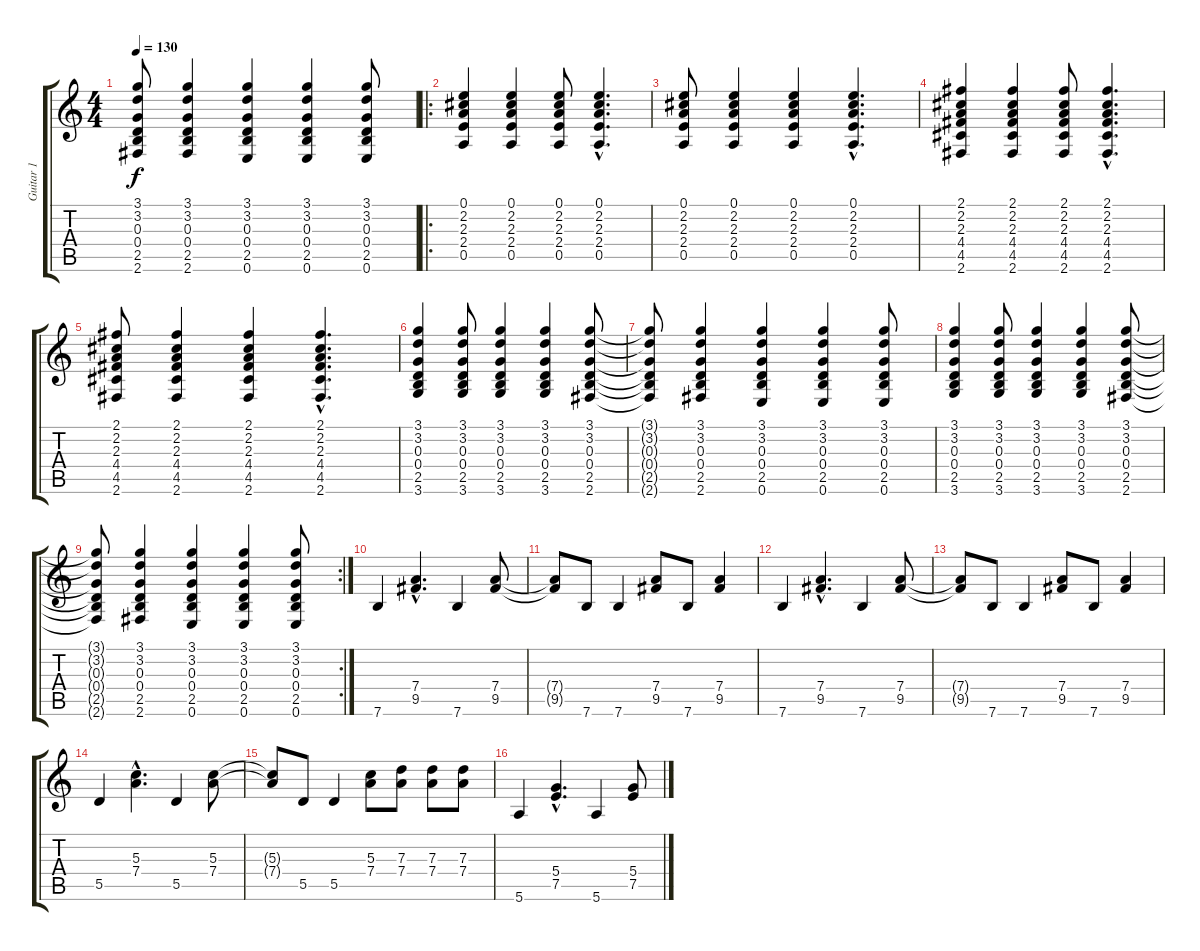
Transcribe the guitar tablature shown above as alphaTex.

\track ("Guitar 1" "Guitar 1") {instrument overdrivenguitar}
\staff {score tabs}
\tuning (E4 B3 G3 D3 A2 E2) {hide}
\ts (4 4)
\tempo 130
\clef g2
\ks c
(3.1{t} 3.2{t} 0.3{t} 0.4{t} 2.5{t} 2.6{t}).8{dy f} (3.1 3.2 0.3 0.4 2.5 2.6).4 (3.1 3.2 0.3 0.4 2.5 0.6).4 (3.1 3.2 0.3 0.4 2.5 0.6).4 (3.1 3.2 0.3 0.4 2.5 0.6).8 |
\ro
(0.1 2.2 2.3 2.4 0.5).4 (0.1 2.2 2.3 2.4 0.5).4 (0.1 2.2 2.3 2.4 0.5).8 (0.1{hac} 2.2{hac} 2.3{hac} 2.4{hac} 0.5{hac}).4{d} |
(0.1 2.2 2.3 2.4 0.5).8 (0.1 2.2 2.3 2.4 0.5).4 (0.1 2.2 2.3 2.4 0.5).4 (0.1{hac} 2.2{hac} 2.3{hac} 2.4{hac} 0.5{hac}).4{d} |
(2.1 2.2 2.3 4.4 4.5 2.6).4 (2.1 2.2 2.3 4.4 4.5 2.6).4 (2.1 2.2 2.3 4.4 4.5 2.6).8 (2.1{hac} 2.2{hac} 2.3{hac} 4.4{hac} 4.5{hac} 2.6{hac}).4{d} |
(2.1 2.2 2.3 4.4 4.5 2.6).8 (2.1 2.2 2.3 4.4 4.5 2.6).4 (2.1 2.2 2.3 4.4 4.5 2.6).4 (2.1{hac} 2.2{hac} 2.3{hac} 4.4{hac} 4.5{hac} 2.6{hac}).4{d} |
(3.1 3.2 0.3 0.4 2.5 3.6).4 (3.1 3.2 0.3 0.4 2.5 3.6).8 (3.1 3.2 0.3 0.4 2.5 3.6).4 (3.1 3.2 0.3 0.4 2.5 3.6).4 (3.1 3.2 0.3 0.4 2.5 2.6).8 |
(3.1{t} 3.2{t} 0.3{t} 0.4{t} 2.5{t} 2.6{t}).8 (3.1 3.2 0.3 0.4 2.5 2.6).4 (3.1 3.2 0.3 0.4 2.5 0.6).4 (3.1 3.2 0.3 0.4 2.5 0.6).4 (3.1 3.2 0.3 0.4 2.5 0.6).8 |
(3.1 3.2 0.3 0.4 2.5 3.6).4 (3.1 3.2 0.3 0.4 2.5 3.6).8 (3.1 3.2 0.3 0.4 2.5 3.6).4 (3.1 3.2 0.3 0.4 2.5 3.6).4 (3.1 3.2 0.3 0.4 2.5 2.6).8 |
\rc 2
(3.1{t} 3.2{t} 0.3{t} 0.4{t} 2.5{t} 2.6{t}).8 (3.1 3.2 0.3 0.4 2.5 2.6).4 (3.1 3.2 0.3 0.4 2.5 0.6).4 (3.1 3.2 0.3 0.4 2.5 0.6).4 (3.1 3.2 0.3 0.4 2.5 0.6).8 |
7.6.4 (7.4{hac} 9.5{hac}).4{d} 7.6.4 (7.4 9.5).8 |
(7.4{t} 9.5{t}).8 7.6.8 7.6.4 (7.4 9.5).8 7.6.8 (7.4 9.5).4 |
7.6.4 (7.4{hac} 9.5{hac}).4{d} 7.6.4 (7.4 9.5).8 |
(7.4{t} 9.5{t}).8 7.6.8 7.6.4 (7.4 9.5).8 7.6.8 (7.4 9.5).4 |
5.5.4 (5.3{hac} 7.4{hac}).4{d} 5.5.4 (5.3 7.4).8 |
(5.3{t} 7.4{t}).8 5.5.8 5.5.4 (5.3 7.4).8 (7.3 7.4).8 (7.3 7.4).8 (7.3 7.4).8 |
5.6.4 (5.4{hac} 7.5{hac}).4{d} 5.6.4 (5.4 7.5).8
